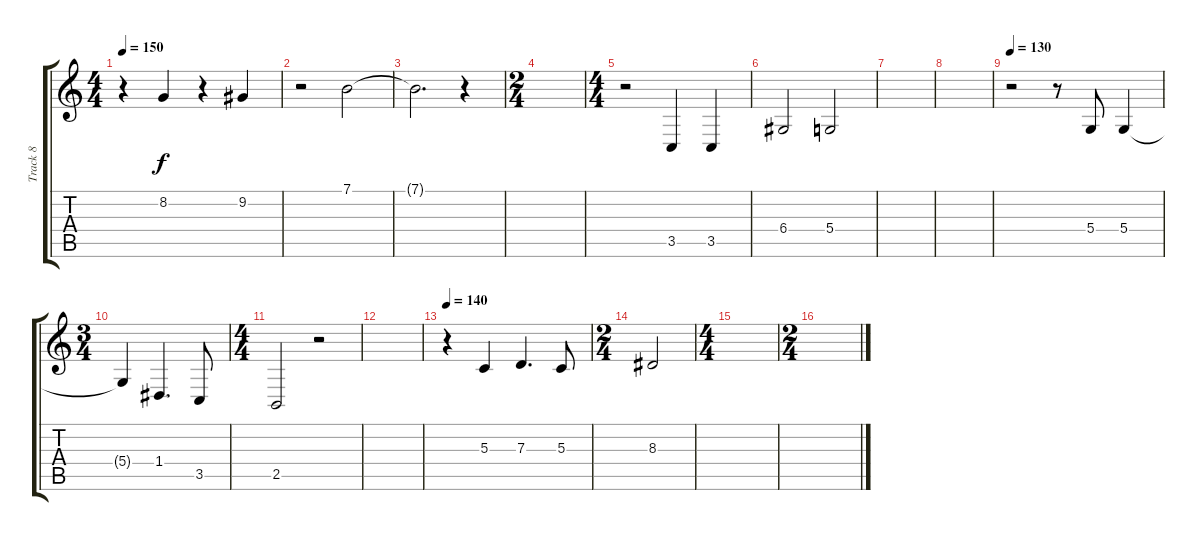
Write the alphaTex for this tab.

\track ("Track 8" "Track 8") {instrument tuba}
\staff {score tabs}
\tuning (E4 B3 G3 D3 A2 E2) {hide}
\ts (4 4)
\tempo 150
\clef g2
\ks c
r.4{dy f} 8.2.4 r.4 9.2.4 |
r.2 7.1.2 |
7.1{t}.2{d} r.4 |
\ts (2 4)
|
\ts (4 4)
r.2 3.5.4 3.5.4 |
6.4.2 5.4.2 |
|
|
\tempo 130
r.2 r.8 5.4.8 5.4.4 |
\ts (3 4)
5.4{t}.4 1.4.4{d} 3.5.8 |
\ts (4 4)
2.5.2 r.2 |
|
\tempo 140
r.4 5.3.4 7.3.4{d} 5.3.8 |
\ts (2 4)
8.3.2 |
\ts (4 4)
|
\ts (2 4)
